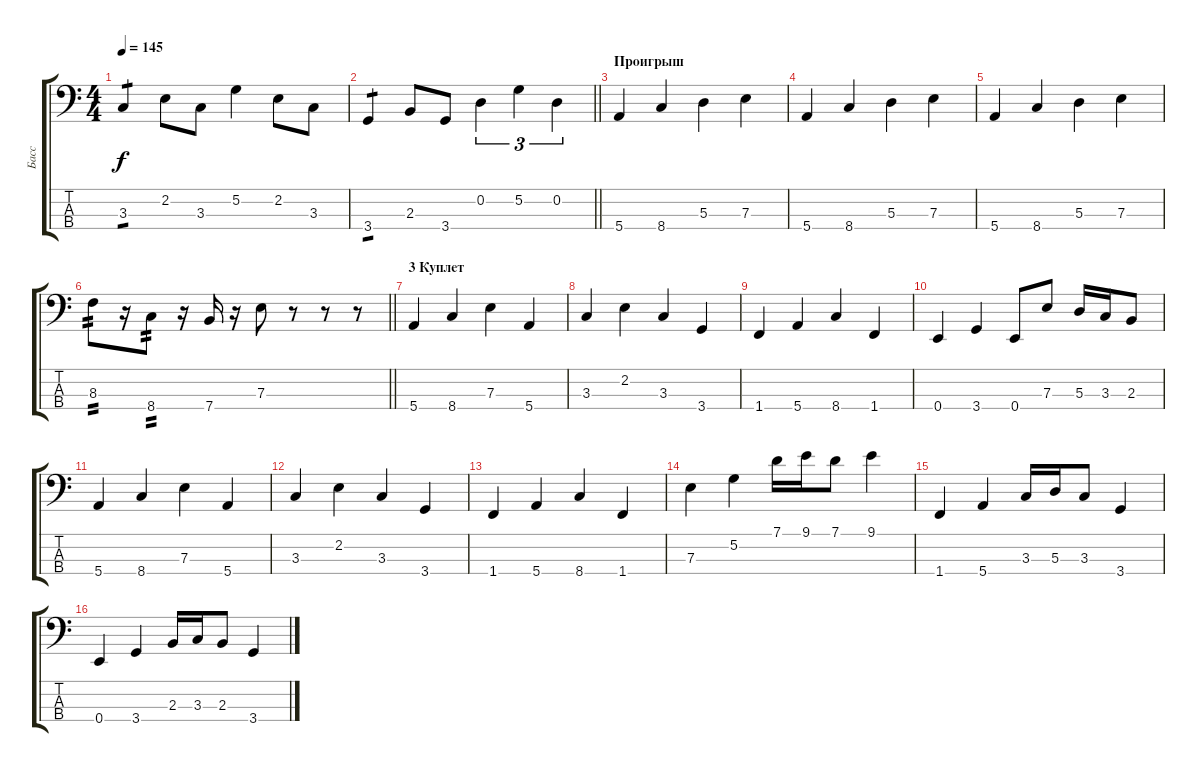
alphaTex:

\track ("Басс" "Басс") {instrument electricbassfinger}
\staff {score tabs}
\tuning (G2 D2 A1 E1) {hide}
\ts (4 4)
\tempo 145
\clef f4
\ks c
3.3.4{tp 1 dy f} 2.2.8 3.3.8 5.2.4 2.2.8 3.3.8 |
\barLineRight lightlight
3.4.4{tp 1} 2.3.8 3.4.8 0.2.4{tu (3 2)} 5.2.4{tu (3 2)} 0.2.4{tu (3 2)} |
\section ("" "Проигрыш")
5.4.4 8.4.4 5.3.4 7.3.4 |
5.4.4 8.4.4 5.3.4 7.3.4 |
5.4.4 8.4.4 5.3.4 7.3.4 |
\barLineRight lightlight
8.3.8{tp 2} r.16 8.4.8{tp 2} r.16 7.4.16 r.16 7.3.8 r.8 r.8 r.8 |
\section ("" "3 Куплет")
5.4.4 8.4.4 7.3.4 5.4.4 |
3.3.4 2.2.4 3.3.4 3.4.4 |
1.4.4 5.4.4 8.4.4 1.4.4 |
0.4.4 3.4.4 0.4.8 7.3.8 5.3.16 3.3.16 2.3.8 |
5.4.4 8.4.4 7.3.4 5.4.4 |
3.3.4 2.2.4 3.3.4 3.4.4 |
1.4.4 5.4.4 8.4.4 1.4.4 |
7.3.4 5.2.4 7.1.16 9.1.16 7.1.8 9.1.4 |
1.4.4 5.4.4 3.3.16 5.3.16 3.3.8 3.4.4 |
0.4.4 3.4.4 2.3.16 3.3.16 2.3.8 3.4.4
